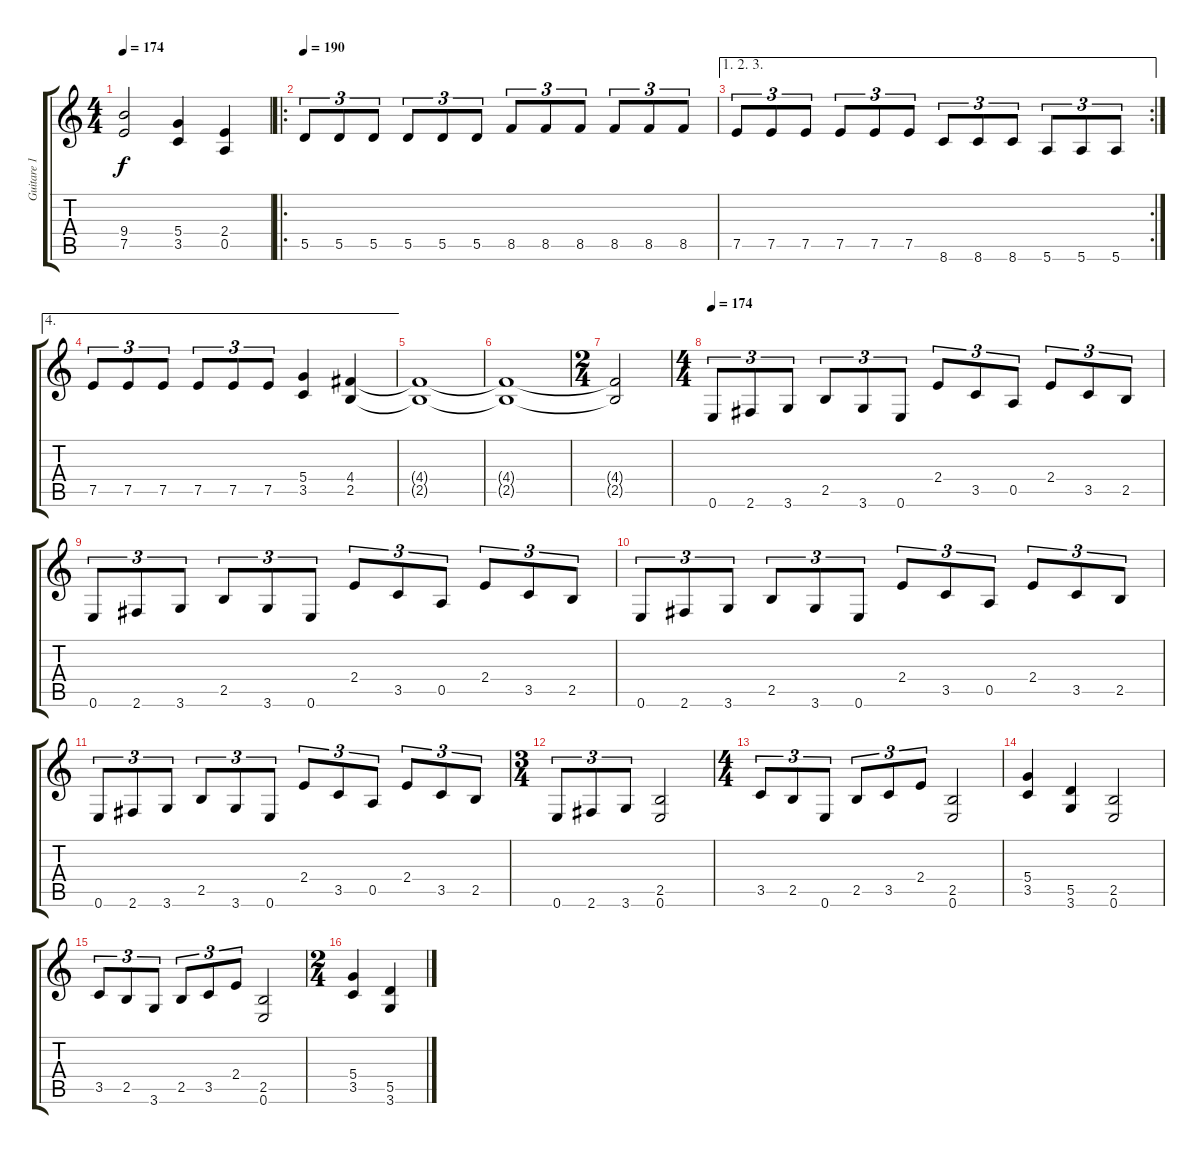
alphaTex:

\track ("Guitare 1" "Guitare 1") {instrument distortionguitar}
\staff {score tabs}
\tuning (E4 B3 G3 D3 A2 E2) {hide}
\ts (4 4)
\tempo 174
\clef g2
\ks c
(9.4 7.5).2{dy f} (5.4 3.5).4 (2.4 0.5).4 |
\ro
\tempo 190
5.5.8{tu (3 2)} 5.5.8{tu (3 2)} 5.5.8{tu (3 2)} 5.5.8{tu (3 2)} 5.5.8{tu (3 2)} 5.5.8{tu (3 2)} 8.5.8{tu (3 2)} 8.5.8{tu (3 2)} 8.5.8{tu (3 2)} 8.5.8{tu (3 2)} 8.5.8{tu (3 2)} 8.5.8{tu (3 2)} |
\ae (1 2 3)
\rc 2
7.5.8{tu (3 2)} 7.5.8{tu (3 2)} 7.5.8{tu (3 2)} 7.5.8{tu (3 2)} 7.5.8{tu (3 2)} 7.5.8{tu (3 2)} 8.6.8{tu (3 2)} 8.6.8{tu (3 2)} 8.6.8{tu (3 2)} 5.6.8{tu (3 2)} 5.6.8{tu (3 2)} 5.6.8{tu (3 2)} |
\ae 4
7.5.8{tu (3 2)} 7.5.8{tu (3 2)} 7.5.8{tu (3 2)} 7.5.8{tu (3 2)} 7.5.8{tu (3 2)} 7.5.8{tu (3 2)} (5.4 3.5).4 (4.4 2.5).4 |
(4.4{t} 2.5{t}).1 |
(4.4{t} 2.5{t}).1 |
\ts (2 4)
(4.4{t} 2.5{t}).2 |
\ts (4 4)
\tempo 174
0.6.8{tu (3 2)} 2.6.8{tu (3 2)} 3.6.8{tu (3 2)} 2.5.8{tu (3 2)} 3.6.8{tu (3 2)} 0.6.8{tu (3 2)} 2.4.8{tu (3 2)} 3.5.8{tu (3 2)} 0.5.8{tu (3 2)} 2.4.8{tu (3 2)} 3.5.8{tu (3 2)} 2.5.8{tu (3 2)} |
0.6.8{tu (3 2)} 2.6.8{tu (3 2)} 3.6.8{tu (3 2)} 2.5.8{tu (3 2)} 3.6.8{tu (3 2)} 0.6.8{tu (3 2)} 2.4.8{tu (3 2)} 3.5.8{tu (3 2)} 0.5.8{tu (3 2)} 2.4.8{tu (3 2)} 3.5.8{tu (3 2)} 2.5.8{tu (3 2)} |
0.6.8{tu (3 2)} 2.6.8{tu (3 2)} 3.6.8{tu (3 2)} 2.5.8{tu (3 2)} 3.6.8{tu (3 2)} 0.6.8{tu (3 2)} 2.4.8{tu (3 2)} 3.5.8{tu (3 2)} 0.5.8{tu (3 2)} 2.4.8{tu (3 2)} 3.5.8{tu (3 2)} 2.5.8{tu (3 2)} |
0.6.8{tu (3 2)} 2.6.8{tu (3 2)} 3.6.8{tu (3 2)} 2.5.8{tu (3 2)} 3.6.8{tu (3 2)} 0.6.8{tu (3 2)} 2.4.8{tu (3 2)} 3.5.8{tu (3 2)} 0.5.8{tu (3 2)} 2.4.8{tu (3 2)} 3.5.8{tu (3 2)} 2.5.8{tu (3 2)} |
\ts (3 4)
0.6.8{tu (3 2)} 2.6.8{tu (3 2)} 3.6.8{tu (3 2)} (2.5 0.6).2 |
\ts (4 4)
3.5.8{tu (3 2)} 2.5.8{tu (3 2)} 0.6.8{tu (3 2)} 2.5.8{tu (3 2)} 3.5.8{tu (3 2)} 2.4.8{tu (3 2)} (2.5 0.6).2 |
(5.4 3.5).4 (5.5 3.6).4 (2.5 0.6).2 |
3.5.8{tu (3 2)} 2.5.8{tu (3 2)} 3.6.8{tu (3 2)} 2.5.8{tu (3 2)} 3.5.8{tu (3 2)} 2.4.8{tu (3 2)} (2.5 0.6).2 |
\ts (2 4)
(5.4 3.5).4 (5.5 3.6).4
